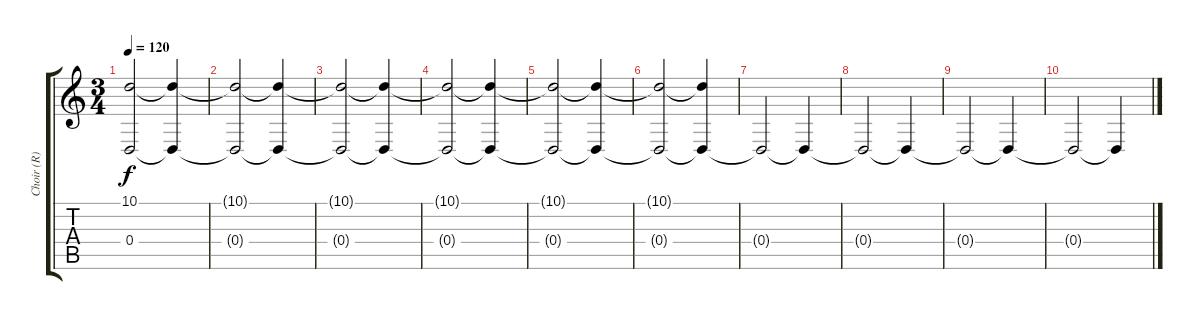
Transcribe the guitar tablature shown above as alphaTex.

\track ("Choir (R)" "Choir (R)") {instrument choiraahs}
\staff {score tabs}
\tuning (E4 B3 G3 D3 A2 E2) {hide}
\ts (3 4)
\tempo 120
\clef g2
\ks c
(10.1{t} 0.4{t}).2{dy f} (10.1{t} 0.4{t}).4 |
(10.1{t} 0.4{t}).2 (10.1{t} 0.4{t}).4 |
(10.1{t} 0.4{t}).2 (10.1{t} 0.4{t}).4 |
(10.1{t} 0.4{t}).2 (10.1{t} 0.4{t}).4 |
(10.1{t} 0.4{t}).2 (10.1{t} 0.4{t}).4 |
(10.1{t} 0.4{t}).2 (10.1{t} 0.4{t}).4 |
0.4{t}.2{volume 0} 0.4{t}.4 |
0.4{t}.2 0.4{t}.4 |
0.4{t}.2 0.4{t}.4 |
0.4{t}.2 0.4{t}.4
